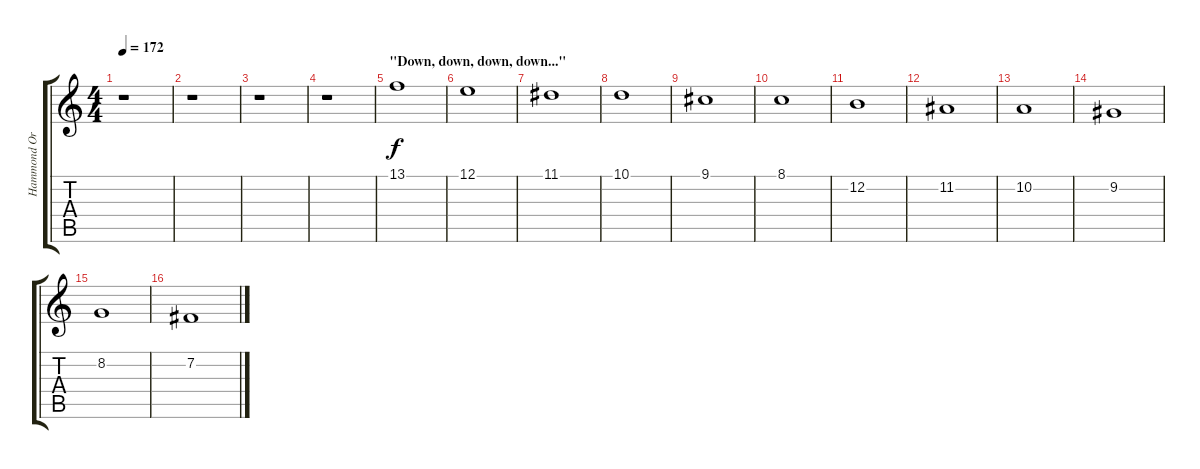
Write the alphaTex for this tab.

\track ("Hammond Organ" "Hammond Or") {instrument drawbarorgan}
\staff {score tabs}
\tuning (E4 B3 G3 D3 A2 E2) {hide}
\ts (4 4)
\tempo 172
\clef g2
\ks c
r.1{dy f} |
r.1 |
r.1 |
r.1 |
\section ("" "\"Down, down, down, down...\"")
13.1.1 |
12.1.1 |
11.1.1 |
10.1.1 |
9.1.1 |
8.1.1 |
12.2.1 |
11.2.1 |
10.2.1 |
9.2.1 |
8.2.1 |
7.2.1
